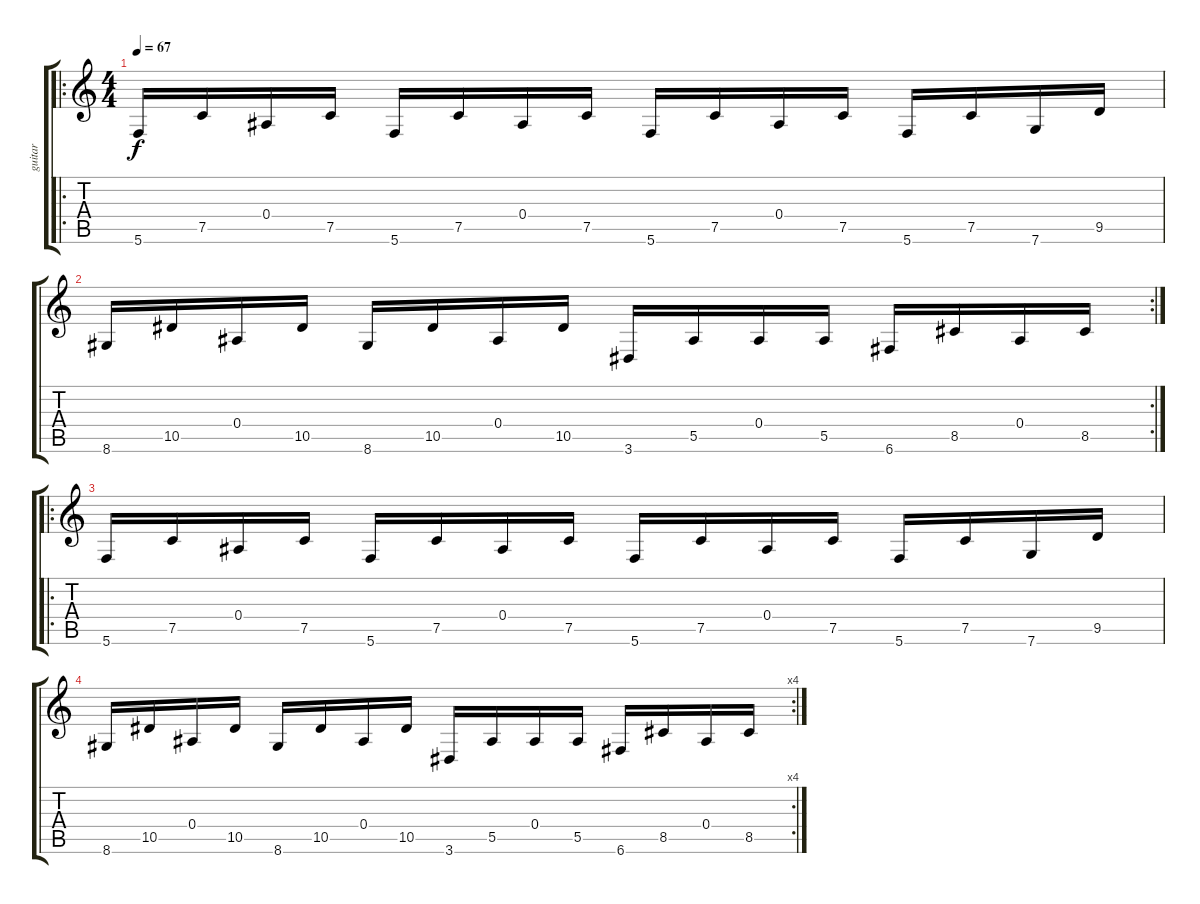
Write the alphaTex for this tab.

\track ("guitar" "guitar") {instrument overdrivenguitar}
\staff {score tabs}
\tuning (C4 G3 Eb3 Bb2 F2 C2) {hide}
\ro
\ts (4 4)
\tempo 67
\clef g2
\ks c
5.6.16{dy f instrument overdrivenguitar} 7.5.16 0.4.16 7.5.16 5.6.16 7.5.16 0.4.16 7.5.16 5.6.16 7.5.16 0.4.16 7.5.16 5.6.16 7.5.16 7.6.16 9.5.16 |
\rc 2
8.6.16 10.5.16 0.4.16 10.5.16 8.6.16 10.5.16 0.4.16 10.5.16 3.6.16 5.5.16 0.4.16 5.5.16 6.6.16 8.5.16 0.4.16 8.5.16 |
\ro
5.6.16 7.5.16 0.4.16 7.5.16 5.6.16 7.5.16 0.4.16 7.5.16 5.6.16 7.5.16 0.4.16 7.5.16 5.6.16 7.5.16 7.6.16 9.5.16 |
\rc 4
8.6.16 10.5.16 0.4.16 10.5.16 8.6.16 10.5.16 0.4.16 10.5.16 3.6.16 5.5.16 0.4.16 5.5.16 6.6.16 8.5.16 0.4.16 8.5.16
